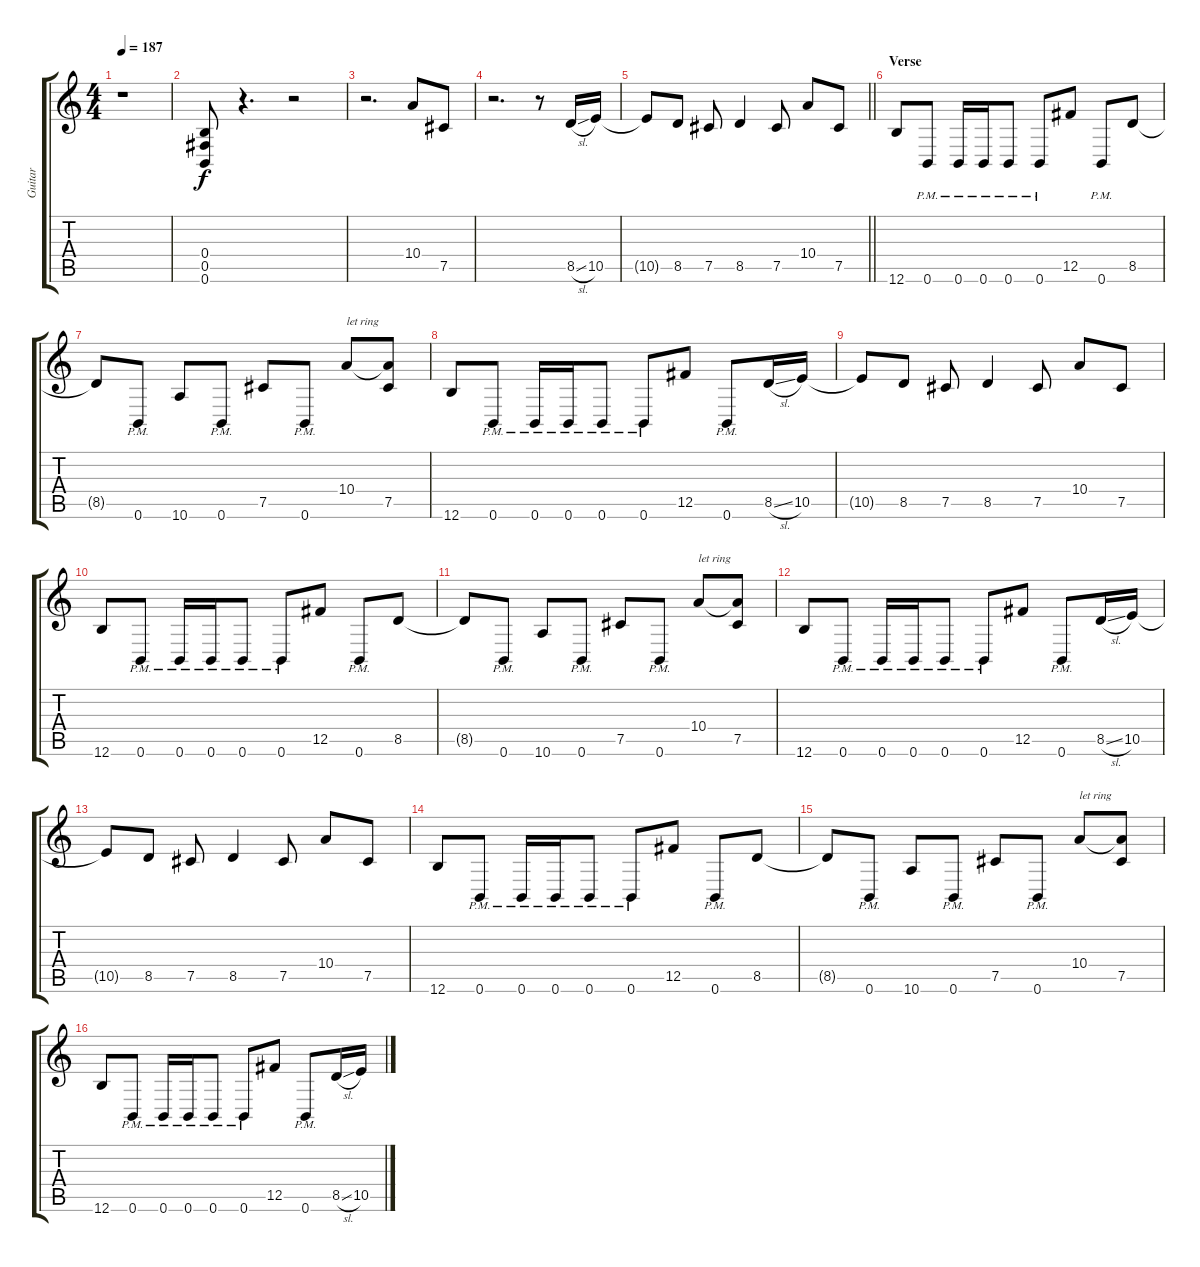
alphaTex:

\track ("Guitar" "Guitar") {instrument distortionguitar}
\staff {score tabs}
\tuning (Db4 Ab3 E3 B2 Gb2 B1) {hide}
\ts (4 4)
\tempo 187
\clef g2
\ks c
r.1{dy f} |
(0.4 0.5 0.6).8 r.4{d} r.2 |
r.2{d} 10.4.8 7.5.8 |
r.2{d} r.8 8.5{sl}.16 10.5.16 |
\barLineRight lightlight
10.5{t}.8 8.5.8 7.5.8 8.5.4 7.5.8 10.4.8 7.5.8 |
\section ("" "Verse")
12.6.8 0.6{pm}.8 0.6{pm}.16 0.6{pm}.16 0.6{pm}.8 0.6{pm}.8 12.5.8 0.6{pm}.8 8.5.8 |
8.5{t}.8 0.6{pm}.8 10.6.8 0.6{pm}.8 7.5.8 0.6{pm}.8 10.4.8{txt "let ring"} (10.4{t} 7.5).8 |
12.6.8 0.6{pm}.8 0.6{pm}.16 0.6{pm}.16 0.6{pm}.8 0.6{pm}.8 12.5.8 0.6{pm}.8 8.5{sl}.16 10.5.16 |
10.5{t}.8 8.5.8 7.5.8 8.5.4 7.5.8 10.4.8 7.5.8 |
12.6.8 0.6{pm}.8 0.6{pm}.16 0.6{pm}.16 0.6{pm}.8 0.6{pm}.8 12.5.8 0.6{pm}.8 8.5.8 |
8.5{t}.8 0.6{pm}.8 10.6.8 0.6{pm}.8 7.5.8 0.6{pm}.8 10.4.8{txt "let ring"} (10.4{t} 7.5).8 |
12.6.8 0.6{pm}.8 0.6{pm}.16 0.6{pm}.16 0.6{pm}.8 0.6{pm}.8 12.5.8 0.6{pm}.8 8.5{sl}.16 10.5.16 |
10.5{t}.8 8.5.8 7.5.8 8.5.4 7.5.8 10.4.8 7.5.8 |
12.6.8 0.6{pm}.8 0.6{pm}.16 0.6{pm}.16 0.6{pm}.8 0.6{pm}.8 12.5.8 0.6{pm}.8 8.5.8 |
8.5{t}.8 0.6{pm}.8 10.6.8 0.6{pm}.8 7.5.8 0.6{pm}.8 10.4.8{txt "let ring"} (10.4{t} 7.5).8 |
12.6.8 0.6{pm}.8 0.6{pm}.16 0.6{pm}.16 0.6{pm}.8 0.6{pm}.8 12.5.8 0.6{pm}.8 8.5{sl}.16 10.5.16
